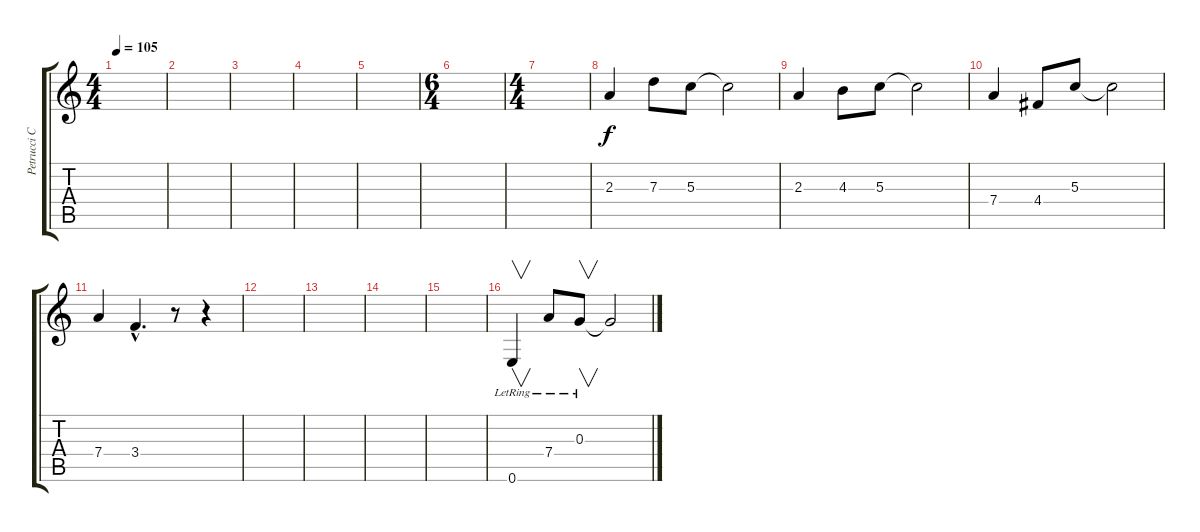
\track ("Petrucci Clean" "Petrucci C") {instrument acousticguitarsteel}
\staff {score tabs}
\tuning (E4 B3 G3 D3 A2 E2) {hide}
\ts (4 4)
\tempo 105
\clef g2
\ks c
|
|
|
|
|
\ts (6 4)
|
\ts (4 4)
|
2.3.4 7.3.8 5.3.8 5.3{t}.2 |
2.3.4 4.3.8 5.3.8 5.3{t}.2 |
7.4.4 4.4.8 5.3.8 5.3{t}.2 |
7.4.4 3.4{hac}.4{d} r.8 r.4 |
|
|
|
|
0.6{lr}.4{v} 7.4{lr}.8 0.3{lr}.8{v} 0.3{t}.2
